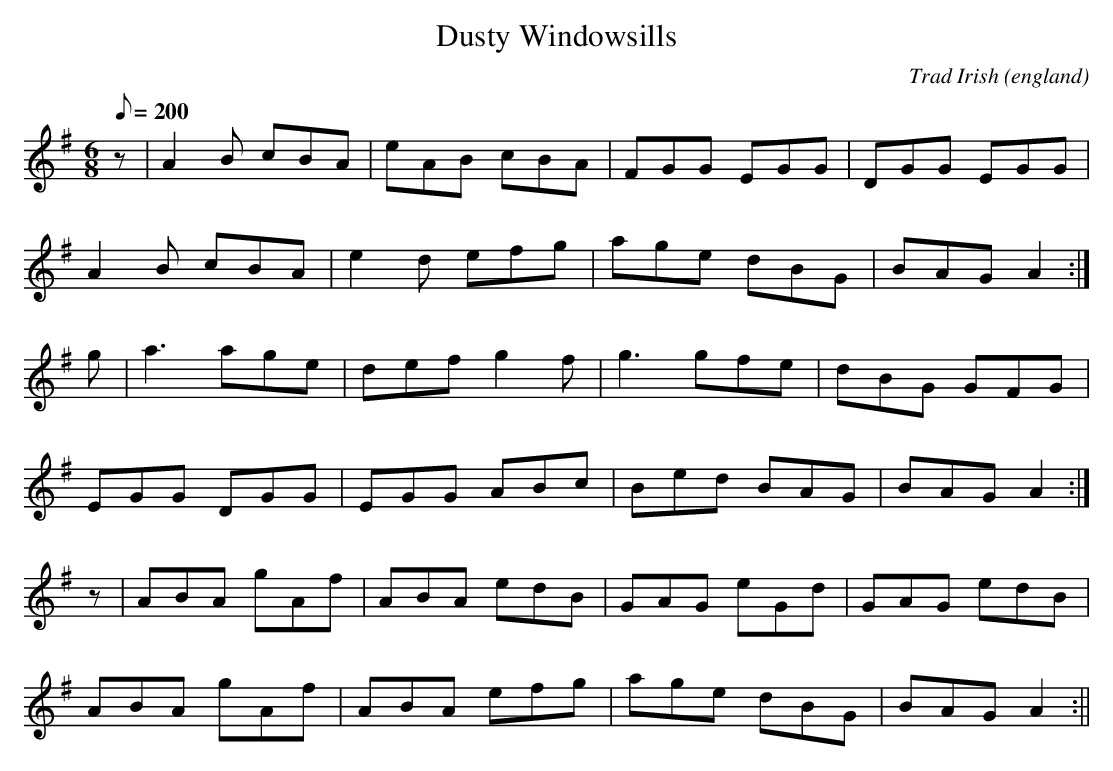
X:1
T:Dusty Windowsills
O:england
M:6/8
L:1/8
Q:200
C:Trad Irish
K:A Dor
z|A2 B cBA|eAB cBA|FGG EGG|DGG EGG|
A2 B cBA|e2 d efg|age dBG|BAG A2:|
g|a3 age|def g2 f|g3 gfe|dBG GFG|
EGG DGG|EGG ABc|Bed BAG|BAG A2:|
z|ABA gAf|ABA edB|GAG eGd|GAG edB|
ABA gAf|ABA efg|age dBG|BAG A2:||
